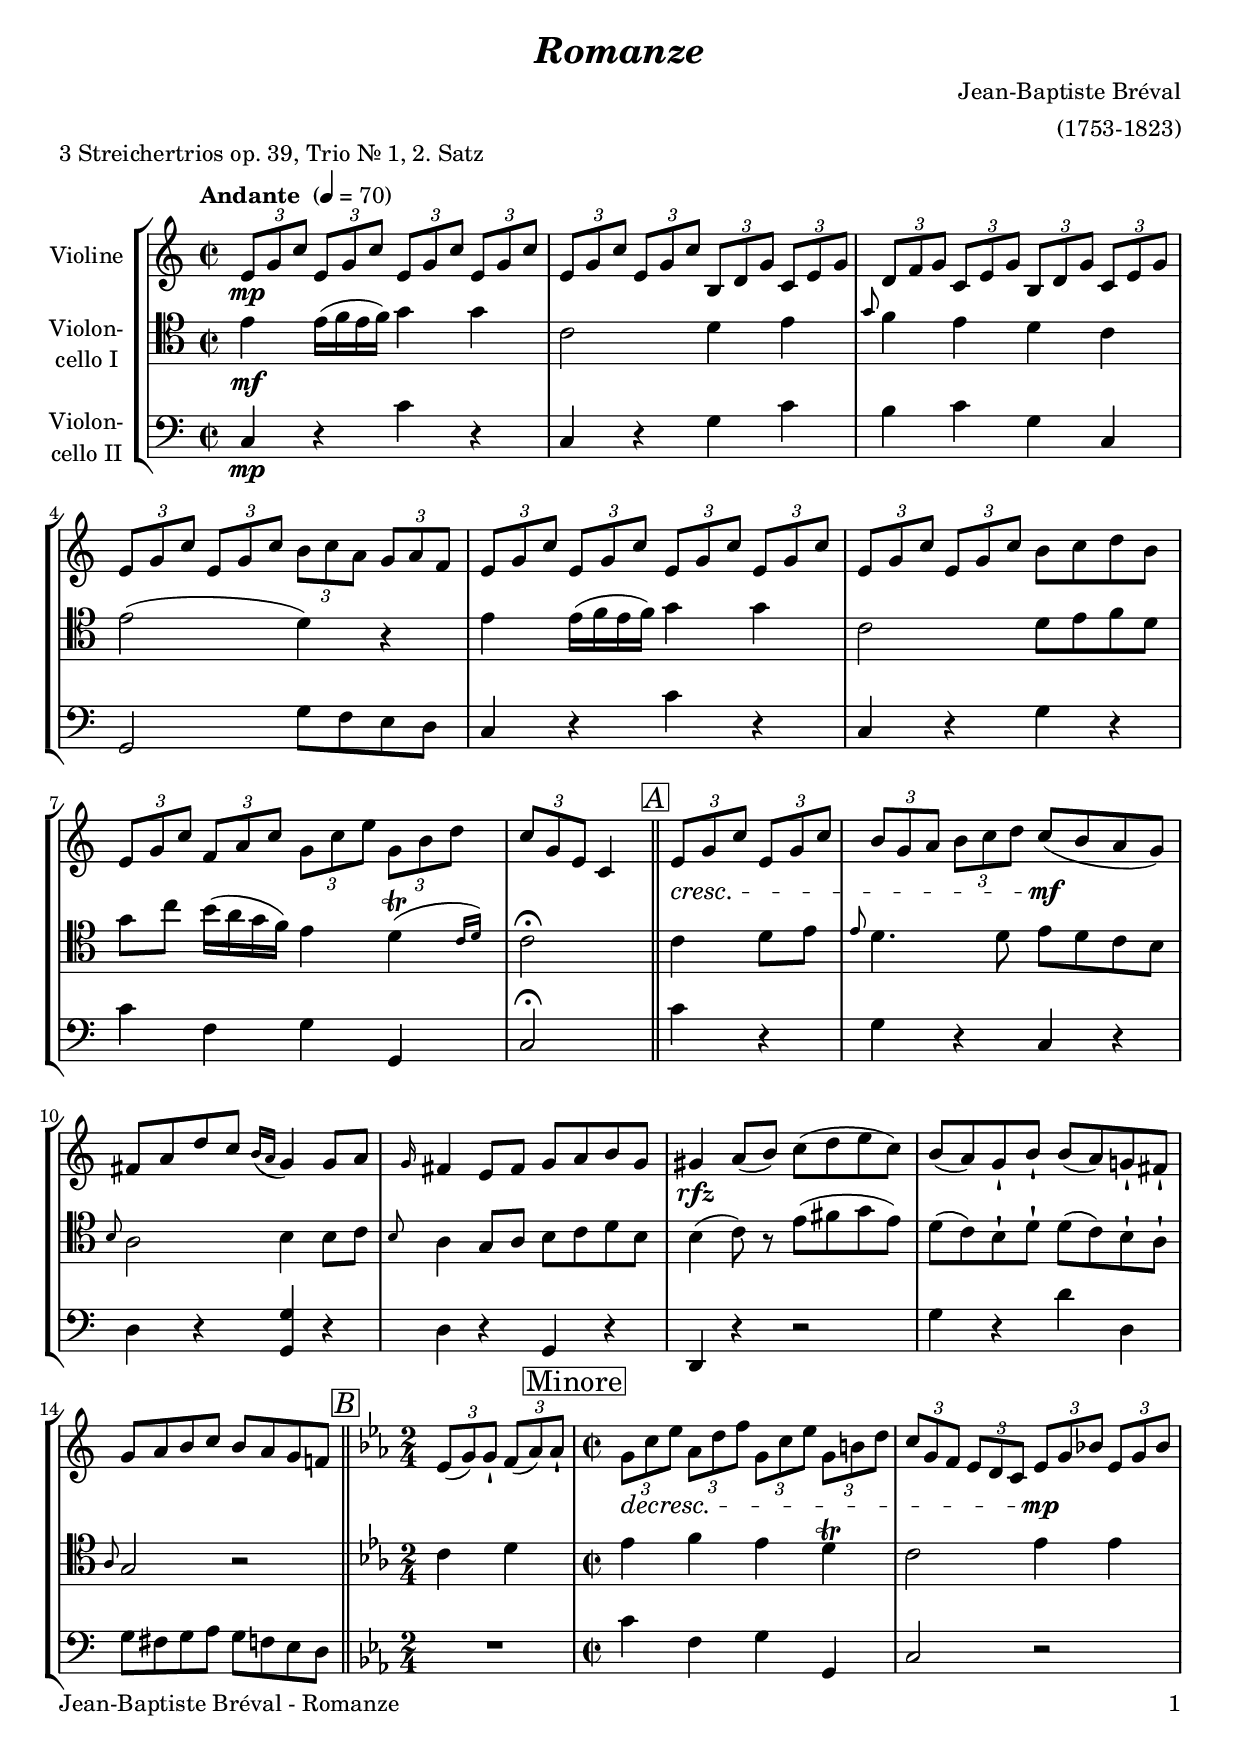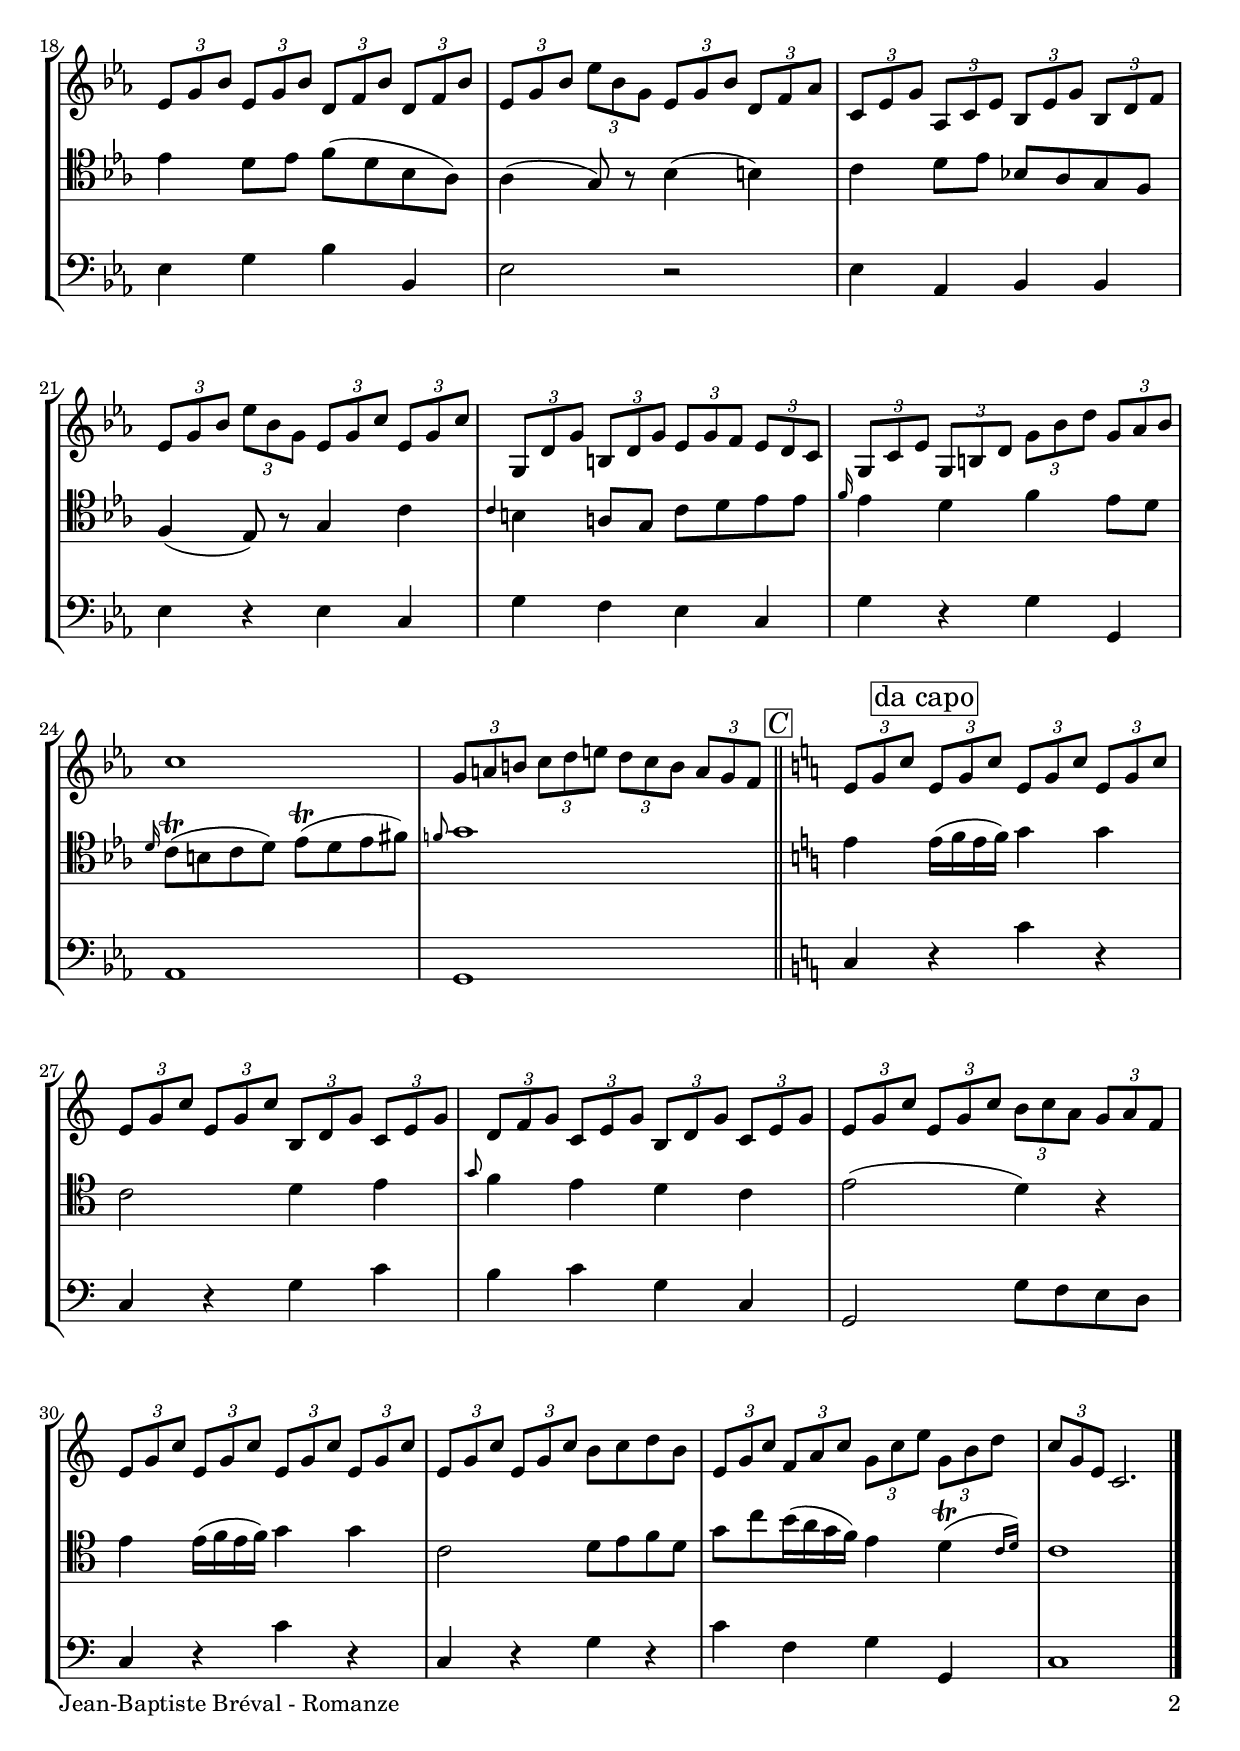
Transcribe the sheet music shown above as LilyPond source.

\version "2.22.0"
\include "deutsch.ly"

#(set-global-staff-size 20)

\header {
  title     = \markup \bold \italic "Romanze"
  composer  = "Jean-Baptiste Bréval"
  arranger  = "(1753-1823)"
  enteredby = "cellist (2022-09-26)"
  piece     = "3 Streichertrios op. 39, Trio Nr. 1, 2. Satz"
}

voiceconsts = {
  \key c \major
  \time 2/2
  \clef "bass"
%  \numericTimeSignature
  \compressEmptyMeasures
  % Set default beaming for all staves
%  \set Timing.beamExceptions = #'()
%  \set Timing.baseMoment     = #(ly:make-moment 1 4)
%  \set Timing.beatStructure  = #'(1 1 1)
  \tempo "Andante " 4=70
}
mist = "string ensemble 1"
mivl = "violin"
miba = "cello"
mipz = "pizzicato strings"

atem = \mark \markup \box \italic "a tempo"
daca = \mark \markup \box "da capo"
mino = \mark \markup \box "Minore"
rit  = \mark \markup \box \italic "rit."

boxa = { \bar "||" \mark \markup \box \italic "A" }
boxb = { \bar "||" \mark \markup \box \italic "B" \key c \minor \time 2/4 }
boxc = { \bar "||" \mark \markup \box \italic "C" \key c \major }

va = \relative c' {
  \voiceconsts
  \clef "treble"

  \tuplet 3/2 4 {
    e8\mp g c e,[ g c] e, g c e,[ g c]
    e, g c e,[ g c] h, d g c,[ e g]
    d f g c,[ e g] h, d g c,[ e g]
    e g c e,[ g c] h c a g[ a f]
    e g c e,[ g c] e, g c e,[ g c]

    e, g c e,[ g c]
  } h c d h
  \tuplet 3/2 4 {
    e, g c f,[ a c] g c e g,[ h d]
    c g e
  } c4 \boxa
  \tuplet 3/2 4 { e8\cresc g c e,[ g c] }
  \tuplet 3/2 4 { h g a h[ c d] } c(\mf h a g)
  fis a d c \appoggiatura { h16[ a] } g4 g8 a
  \grace g16 fis4 e8 fis g a h g
  gis4\rfz a8( h) c( d e c)

  h( a) g-! h-! h( a) g!-! fis-!
  g a h c h a g f! \boxb
  \tuplet 3/2 4 {
    es8( g) g-! f[( as) as]-! \time 2/2 \mino
    g\decresc c es as,[ d f] g, c es g,[ h d]
    c g f es[ d c] es\mp g b! es,[ g b]
    es, g b es,[ g b] d, f b d,[ f b]
    es, g b es[ b g] es g b d,[ f as]

    c, es g as,[ c es] b es g b,[ d f]
    es g b es[ b g] es g c es,[ g c]
    g, d' g h,[ d g] es g f es[ d c]
    g c es g,[ h d] g b d g,[ as b]
  }
  c1
  \tuplet 3/2 4 { g8 a h c[ d e] d c h a[ g f] \boxc
  
    e g c \daca e,[ g c] e, g c e,[ g c]
    e, g c e,[ g c] h, d g c,[ e g]
    d f g c,[ e g] h, d g c,[ e g]
    e g c e,[ g c] h c a g[ a f]
    e g c e,[ g c] e, g c e,[ g c]

    e, g c e,[ g c]
  } h c d h
  \tuplet 3/2 4 {
    e, g c f,[ a c] g c e g,[ h d]
    c g e
  } c2. \bar "|."
}

vb = \relative c' {
  \voiceconsts
  \clef "tenor"

  e4\mf e16( f e f) g4 g
  c,2 d4 e
  \grace g8 f4 e d c
  e2( d4) r
  e e16( f e f) g4 g
  c,2 d8 e f d
  g[ c] h16( a g f) e4 \afterGrace d(\trill { c16[ d]) }
  c2\fermata \boxa

  c4 d8 e
  \grace e d4. d8 e d c h
  \grace h a2 h4 h8 c
  \grace h a4 g8 a h c d h
  h4( c8) r e( fis g e)

  d( c) h-! d-! d( c) h-! a-!
  \grace a g2 r \boxb
  c4 d \time 2/2 \mino
  es f es d\trill
  c2 es4 es

  es d8 es f( d b as)
  as4( g8) r b4( h)
  c d8 es b! as g f
  f4( es8) r g4 c
  \grace c h4 a8 g c d es es
  \grace f16 es4 d f es8 d
  \grace d16 c8(\trill h c d) es(\trill d es fis)
  \grace f!8 g1 \boxc
  
  e4 \daca e16( f e f) g4 g
  c,2 d4 e
  \grace g8 f4 e d c
  e2( d4) r
  e e16( f e f) g4 g
  c,2 d8 e f d
  g c h16( a g f) e4 \afterGrace d(\trill { c16[ d]) }
  c1 \bar "|."
}

vc = \relative c {
  \voiceconsts

  c4\mp r c' r
  c, r g' c
  h c g c,
  g2 g'8 f e d
  c4 r c' r
  c, r g' r
  c f, g g,
  c2\fermata \boxa
  c'4 r
  g r c, r

  d r <g, g'> r
  d' r g, r
  d r r2
  g'4 r d' d,
  g8 fis g a g f e d \boxb
  R2 \time 2/2 \mino
  c'4 f, g g,
  c2 r
  es4 g b b,

  es2 r
  es4 as, b b
  es r es c
  g' f es c
  g' r g g,
  as1
  g \boxc
  
  c4 \daca r c' r
  c, r g' c
  h c g c,
  g2 g'8 f e d
  c4 r c' r
  c, r g' r
  c f, g g,
  c1 \bar "|."
}


music = \new StaffGroup <<
      \new Staff {
	\set Staff.midiInstrument = \mivl
	\set Staff.instrumentName = \markup \center-column { "Violine" }
	\transpose c c { \va }
      }

      \new Staff {
	\set Staff.midiInstrument = \miba
	\set Staff.instrumentName = \markup \center-column { "Violon-" "cello I" }
	\transpose c c { \vb }
      }

      \new Staff {
	\set Staff.midiInstrument = \miba
	\set Staff.instrumentName = \markup \center-column { "Violon-" "cello II" }
	\transpose c c { \vc }
      }
>>

\book {
   \paper {
    print-page-number = ##t
    print-first-page-number = ##t
    ragged-last-bottom = ##f
    oddHeaderMarkup = \markup \null
    evenHeaderMarkup = \markup \null
    oddFooterMarkup = \markup {
      \fill-line {
        \on-the-fly #print-page-number-check-first
        "Jean-Baptiste Bréval - Romanze" \fromproperty #'page:page-number-string
      }
    }
    evenFooterMarkup = \oddFooterMarkup
  } \score {
    \music
    \layout {}
  }

  \score {
    \unfoldRepeats \music

    \midi {
      \context {
        \Score
      }
    }
  }
}